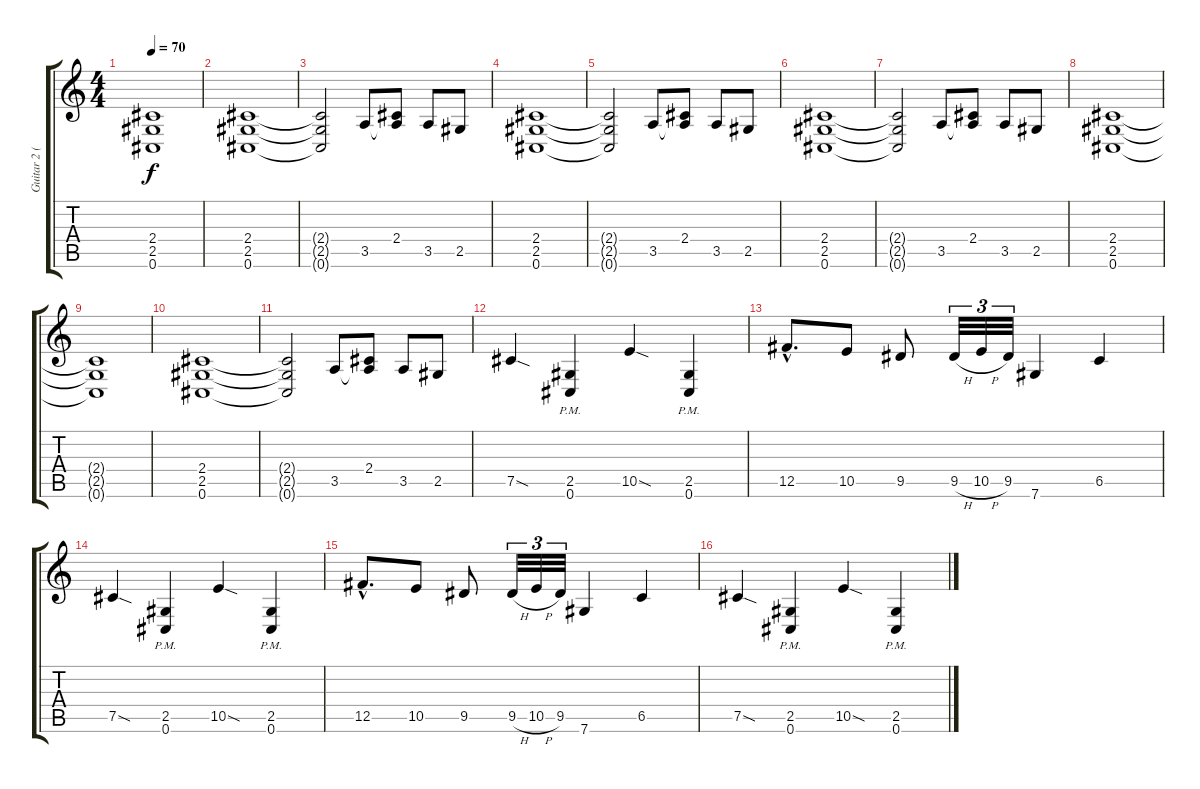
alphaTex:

\track ("Guitar 2 (Distortion)" "Guitar 2 (") {instrument distortionguitar}
\staff {score tabs}
\tuning (Db4 Ab3 E3 B2 Gb2 Db2) {hide}
\ts (4 4)
\tempo 70
\clef g2
\ks c
(2.4{t} 2.5{t} 0.6{t}).1{dy f} |
(2.4 2.5 0.6).1 |
(2.4{t} 2.5{t} 0.6{t}).2 3.5.8 (2.4 3.5{t}).8 3.5.8 2.5.8 |
(2.4 2.5 0.6).1 |
(2.4{t} 2.5{t} 0.6{t}).2 3.5.8 (2.4 3.5{t}).8 3.5.8 2.5.8 |
(2.4 2.5 0.6).1 |
(2.4{t} 2.5{t} 0.6{t}).2 3.5.8 (2.4 3.5{t}).8 3.5.8 2.5.8 |
(2.4 2.5 0.6).1 |
(2.4{t} 2.5{t} 0.6{t}).1 |
(2.4 2.5 0.6).1 |
(2.4{t} 2.5{t} 0.6{t}).2 3.5.8 (2.4 3.5{t}).8 3.5.8 2.5.8 |
7.5{sod}.4 (2.5{pm} 0.6{pm}).4 10.5{sod}.4 (2.5{pm} 0.6{pm}).4 |
12.5{hac}.8{d} 10.5.8 9.5.8 9.5{h}.32{tu (3 2)} 10.5{h}.32{tu (3 2)} 9.5.32{tu (3 2)} 7.6.4 6.5.4 |
7.5{sod}.4 (2.5{pm} 0.6{pm}).4 10.5{sod}.4 (2.5{pm} 0.6{pm}).4 |
12.5{hac}.8{d} 10.5.8 9.5.8 9.5{h}.32{tu (3 2)} 10.5{h}.32{tu (3 2)} 9.5.32{tu (3 2)} 7.6.4 6.5.4 |
7.5{sod}.4 (2.5{pm} 0.6{pm}).4 10.5{sod}.4 (2.5{pm} 0.6{pm}).4
